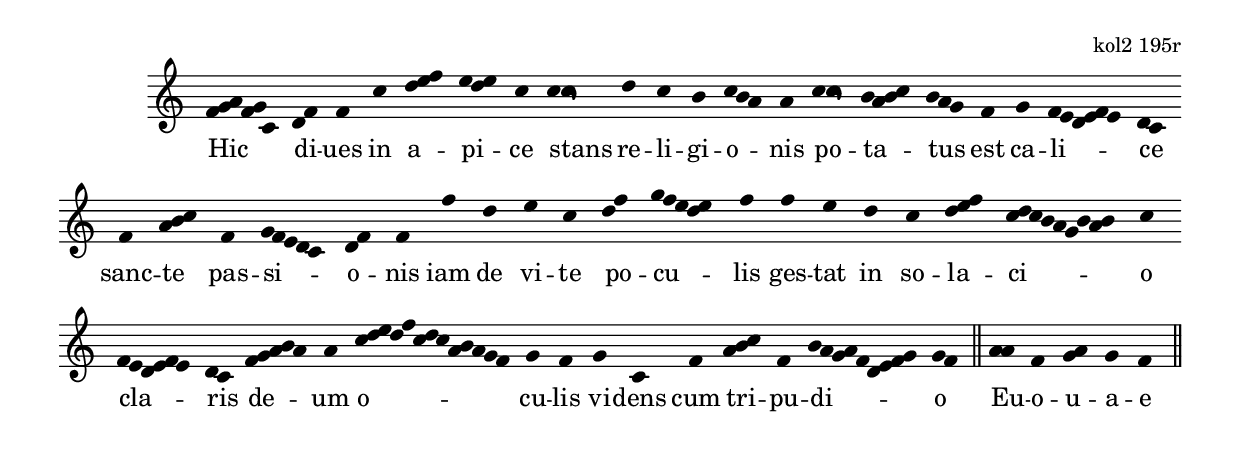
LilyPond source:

\version "2.19.32"

\include "../lib/synopsis.ily"

\score {
  \transpose c c' {
    \plainchant
    \melisma { f g a f g c } \bar "" \melisma { d f } f \bar "" c' \bar "" \melisma { d' e' f' } \melisma { e' d' e' } c' \bar "" \melisma { c' \strophicus c' } \bar "" d' c' b \melisma { c' b a } a \bar "" \melisma { c' \strophicus c' } \melisma { b a b c' } \melisma { b a g } \bar "" f \bar "" g \melisma { f e d e f e } \melisma { d c } \bar "" f \melisma { a b c' } \bar "" f \melisma { g f e d c } \melisma { d f } f \bar "" f' \bar "" d' \bar "" e' c' \bar "" \melisma { d' f' } \melisma { g' f' e' d' e' } f' \bar "" f' e' \bar "" d' \bar "" c' \melisma { d' e' f' } \melisma { c' d' c' b a g b a b } c' \bar "" \melisma { f e d e f e } \melisma { d c } \bar "" \melisma { f g a b a } a \bar "" \melisma { c' d' e' d' f' c' d' c' a b a g f } g f \bar "" g c \bar "" f \bar "" \melisma { a b c' } f \melisma { b a g a f d e f g } \melisma { g f } \bar "||" \melisma { a a } f \melisma { g a } g f \bar "||"
  }
  \addlyrics {
    Hic di -- ues in a -- pi -- ce stans re -- li -- gi -- o -- nis po -- ta -- tus est ca -- li -- ce sanc -- te pas -- si -- o -- nis iam de vi -- te po -- cu -- lis ges -- tat in so -- la -- ci -- o cla -- ris de -- um o -- cu -- lis vi -- dens cum tri -- pu -- di -- o Eu -- o -- u -- a -- e
  }
  \header {
    fontes = "kol2 195r"
  }
}
